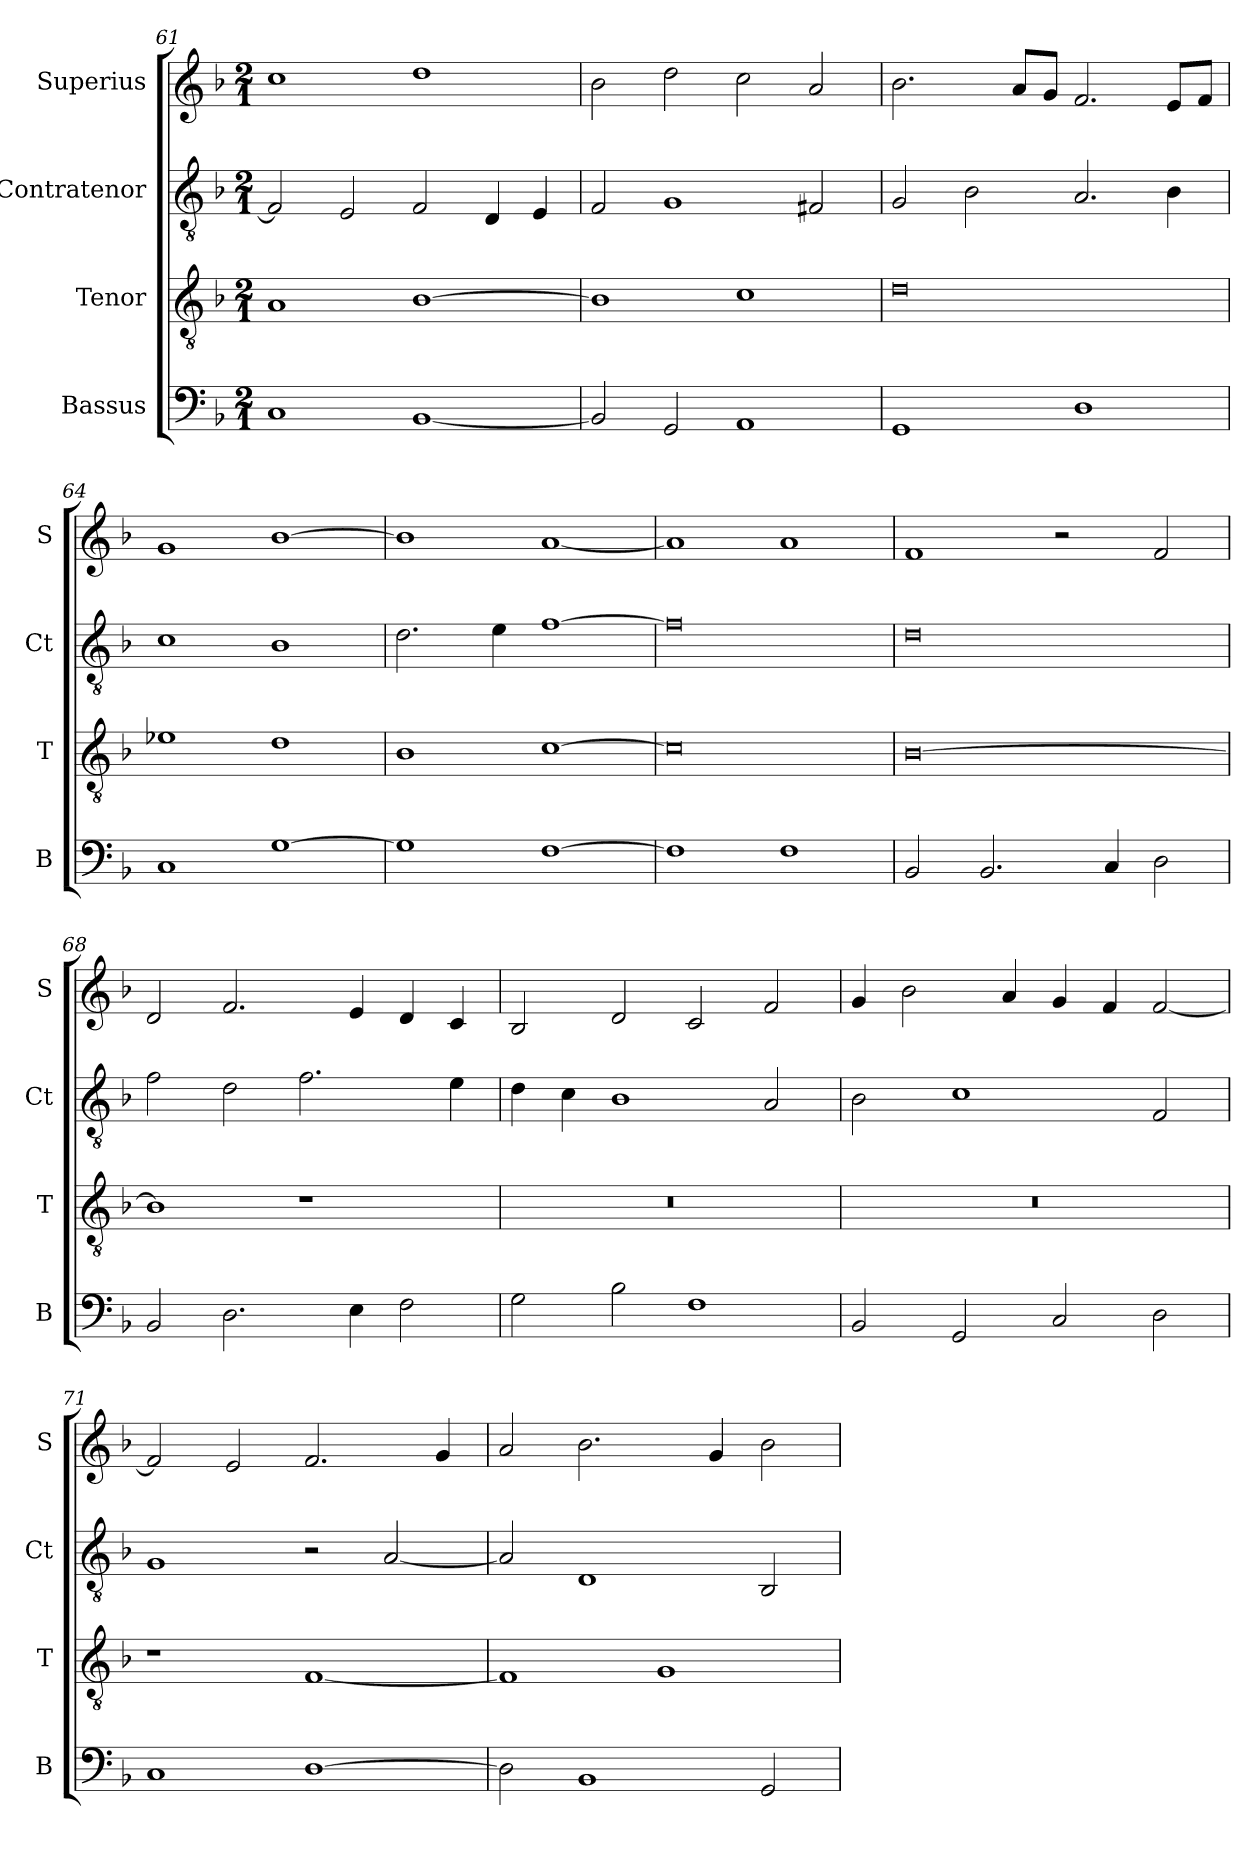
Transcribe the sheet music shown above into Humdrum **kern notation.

**kern	**kern	**kern	**kern
*part4	*part3	*part2	*part1
*staff4	*staff3	*staff2	*staff1
*I"Bassus	*I"Tenor	*I"Contratenor	*I"Superius
*I'B	*I'T	*I'Ct	*I'S
*clefF4	*clefGv2	*clefGv2	*clefG2
*k[b-]	*k[b-]	*k[b-]	*k[b-]
*M2/1	*M2/1	*M2/1	*M2/1
=61	=61	=61	=61
1C	1A	2F/]	1cc
.	.	2E/	.
[1BB-	[1B-	2F/	1dd
.	.	4D/	.
.	.	4E/	.
=62	=62	=62	=62
2BB-/]	1B-]	2F/	2b-\
2GG/	.	1G	2dd\
1AA	1c	.	2cc\
.	.	2F#X/	2a/
=63	=63	=63	=63
1GG	0d	2G/	2.b-\
.	.	2B-\	.
.	.	.	8a/L
.	.	.	8g/J
1D	.	2.A/	2.f/
.	.	4B-\	8e/L
.	.	.	8f/J
=64	=64	=64	=64
1C	1e-X	1c	1g
[1G	1d	1B-	[1b-
=65	=65	=65	=65
1G]	1B-	2.d\	1b-]
.	.	4e\	.
[1F	[1c	[1f	[1a
=66	=66	=66	=66
1F]	0c]	0f]	1a]
1F	.	.	1a
=67	=67	=67	=67
2BB-/	[0B-	0d	1f
2.BB-/	.	.	.
.	.	.	2r
4C/	.	.	.
2D\	.	.	2f/
=68	=68	=68	=68
2BB-/	1B-]	2f\	2d/
2.D\	.	2d\	2.f/
.	1r	2.f\	.
4E\	.	.	4e/
2F\	.	.	4d/
.	.	4e\	4c/
=69	=69	=69	=69
2G\	0r	4d\	2B-/
.	.	4c\	.
2B-\	.	1B-	2d/
1F	.	.	2c/
.	.	2A/	2f/
=70	=70	=70	=70
2BB-/	0r	2B-\	4g/
.	.	.	2b-\
2GG/	.	1c	.
.	.	.	4a/
2C/	.	.	4g/
.	.	.	4f/
2D\	.	2F/	[2f/
=71	=71	=71	=71
1C	1r	1G	2f/]
.	.	.	2e/
[1D	[1F	2r	2.f/
.	.	[2A/	.
.	.	.	4g/
=72	=72	=72	=72
2D\]	1F]	2A/]	2a/
1BB-	.	1D	2.b-\
.	1G	.	.
.	.	.	4g/
2GG/	.	2BB-/	2b-\
=	=	=	=
*-	*-	*-	*-
